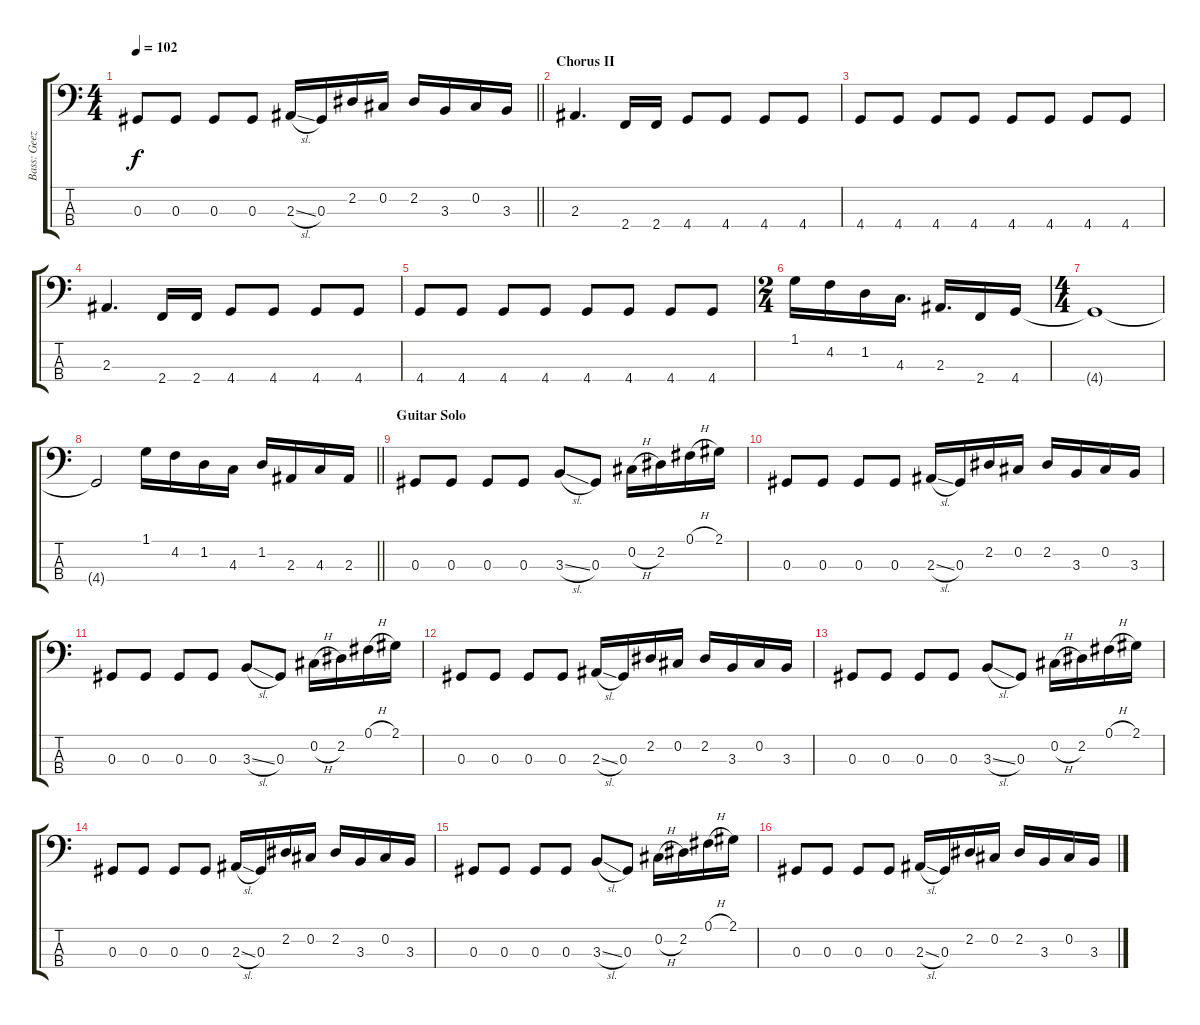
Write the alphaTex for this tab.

\track ("Bass: Geezer" "Bass: Geez") {instrument electricbassfinger}
\staff {score tabs}
\tuning (Gb2 Db2 Ab1 Eb1) {hide}
\ts (4 4)
\tempo 102
\clef f4
\barLineRight lightlight
\ks c
0.3.8{dy f} 0.3.8 0.3.8 0.3.8 2.3{sl}.16 0.3.16 2.2.16 0.2.16 2.2.16 3.3.16 0.2.16 3.3.16 |
\section ("" "Chorus II")
2.3.4{d} 2.4.16 2.4.16 4.4.8 4.4.8 4.4.8 4.4.8 |
4.4.8 4.4.8 4.4.8 4.4.8 4.4.8 4.4.8 4.4.8 4.4.8 |
2.3.4{d} 2.4.16 2.4.16 4.4.8 4.4.8 4.4.8 4.4.8 |
4.4.8 4.4.8 4.4.8 4.4.8 4.4.8 4.4.8 4.4.8 4.4.8 |
\ts (2 4)
1.1.16 4.2.16 1.2.16 4.3.16{d} 2.3.16{d} 2.4.16 4.4.16 |
\ts (4 4)
4.4{t}.1 |
\barLineRight lightlight
4.4{t}.2 1.1.16 4.2.16 1.2.16 4.3.16 1.2.16 2.3.16 4.3.16 2.3.16 |
\section ("" "Guitar Solo")
0.3.8 0.3.8 0.3.8 0.3.8 3.3{sl}.8 0.3.8 0.2{h}.16 2.2.16 0.1{h}.16 2.1.16 |
0.3.8 0.3.8 0.3.8 0.3.8 2.3{sl}.16 0.3.16 2.2.16 0.2.16 2.2.16 3.3.16 0.2.16 3.3.16 |
0.3.8 0.3.8 0.3.8 0.3.8 3.3{sl}.8 0.3.8 0.2{h}.16 2.2.16 0.1{h}.16 2.1.16 |
0.3.8 0.3.8 0.3.8 0.3.8 2.3{sl}.16 0.3.16 2.2.16 0.2.16 2.2.16 3.3.16 0.2.16 3.3.16 |
0.3.8 0.3.8 0.3.8 0.3.8 3.3{sl}.8 0.3.8 0.2{h}.16 2.2.16 0.1{h}.16 2.1.16 |
0.3.8 0.3.8 0.3.8 0.3.8 2.3{sl}.16 0.3.16 2.2.16 0.2.16 2.2.16 3.3.16 0.2.16 3.3.16 |
0.3.8 0.3.8 0.3.8 0.3.8 3.3{sl}.8 0.3.8 0.2{h}.16 2.2.16 0.1{h}.16 2.1.16 |
0.3.8 0.3.8 0.3.8 0.3.8 2.3{sl}.16 0.3.16 2.2.16 0.2.16 2.2.16 3.3.16 0.2.16 3.3.16
